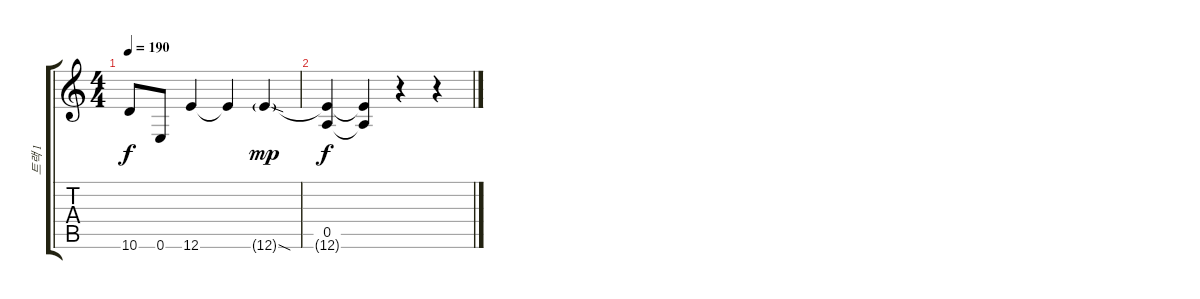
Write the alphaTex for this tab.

\track ("트랙 1" "트랙 1") {instrument overdrivenguitar}
\staff {score tabs}
\tuning (E4 B3 G3 D3 A2 E2) {hide}
\ts (4 4)
\tempo 190
\clef g2
\ks c
10.6{t}.8{dy f} 0.6.8 12.6.4 12.6{t}.4 12.6{sod g}.4{dy mp} |
(0.5 12.6{t}).4{dy f} (0.5{t} 12.6{t}).4 r.4 r.4
